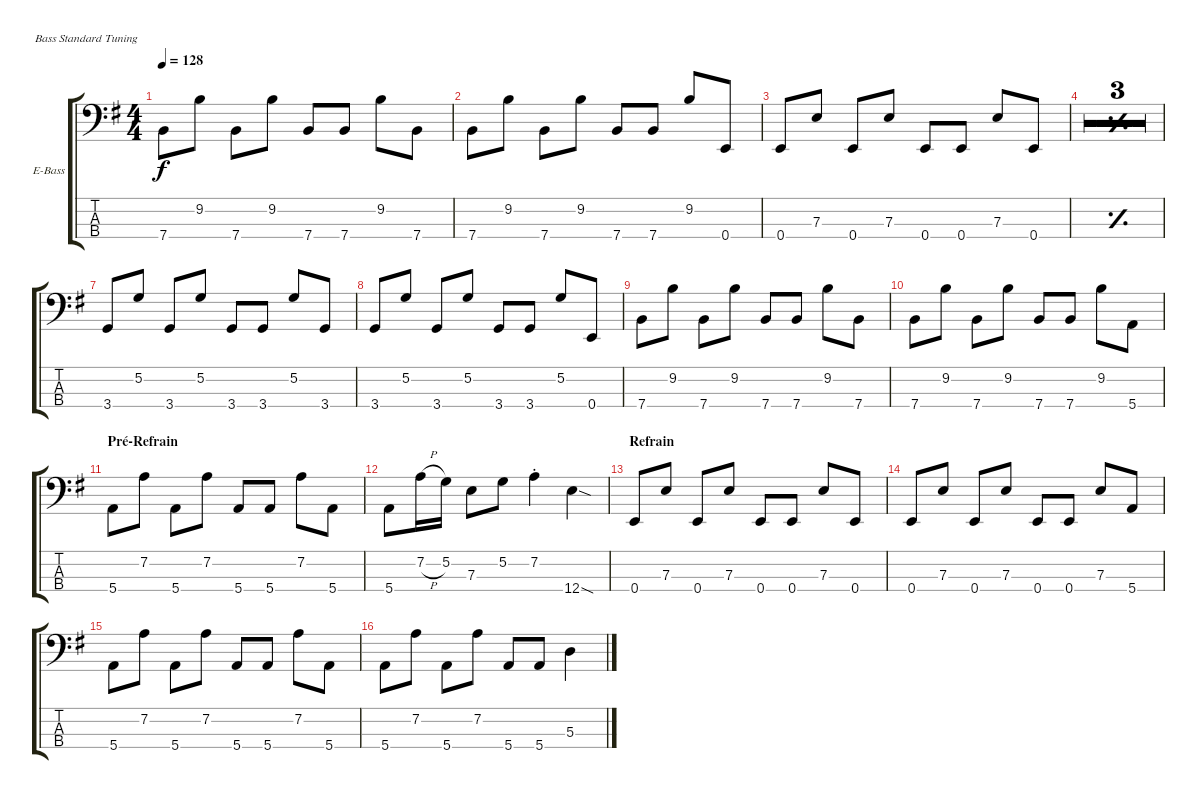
\bracketExtendMode groupsimilarinstruments
\firstSystemTrackNameOrientation horizontal
\otherSystemsTrackNameOrientation horizontal
\track ("Electric Bass" "E-Bass") {multiBarRest instrument electricbasspick}
\staff {score tabs}
\tuning (G2 D2 A1 E1)
\ts (4 4)
\tempo 128
\clef f4
\ks eminor
7.4.8{dy f} 9.2.8 7.4.8 9.2.8 7.4.8 7.4.8 9.2.8 7.4.8 |
7.4.8 9.2.8 7.4.8 9.2.8 7.4.8 7.4.8 9.2.8 0.4.8 |
0.4.8 7.3.8 0.4.8 7.3.8 0.4.8 0.4.8 7.3.8 0.4.8 |
\simile simple
|
|
|
\simile none
3.4.8 5.2.8 3.4.8 5.2.8 3.4.8 3.4.8 5.2.8 3.4.8 |
3.4.8 5.2.8 3.4.8 5.2.8 3.4.8 3.4.8 5.2.8 0.4.8 |
7.4.8 9.2.8 7.4.8 9.2.8 7.4.8 7.4.8 9.2.8 7.4.8 |
7.4.8 9.2.8 7.4.8 9.2.8 7.4.8 7.4.8 9.2.8 5.4.8 |
\section ("" "Pré-Refrain")
5.4.8 7.2.8 5.4.8 7.2.8 5.4.8 5.4.8 7.2.8 5.4.8 |
5.4.8 7.2{h}.16 5.2.16 7.3.8 5.2.8 7.2{st}.4 12.4{sod}.4 |
\section ("" "Refrain")
0.4.8 7.3.8 0.4.8 7.3.8 0.4.8 0.4.8 7.3.8 0.4.8 |
0.4.8 7.3.8 0.4.8 7.3.8 0.4.8 0.4.8 7.3.8 5.4.8 |
5.4.8 7.2.8 5.4.8 7.2.8 5.4.8 5.4.8 7.2.8 5.4.8 |
5.4.8 7.2.8 5.4.8 7.2.8 5.4.8 5.4.8 5.3.4
